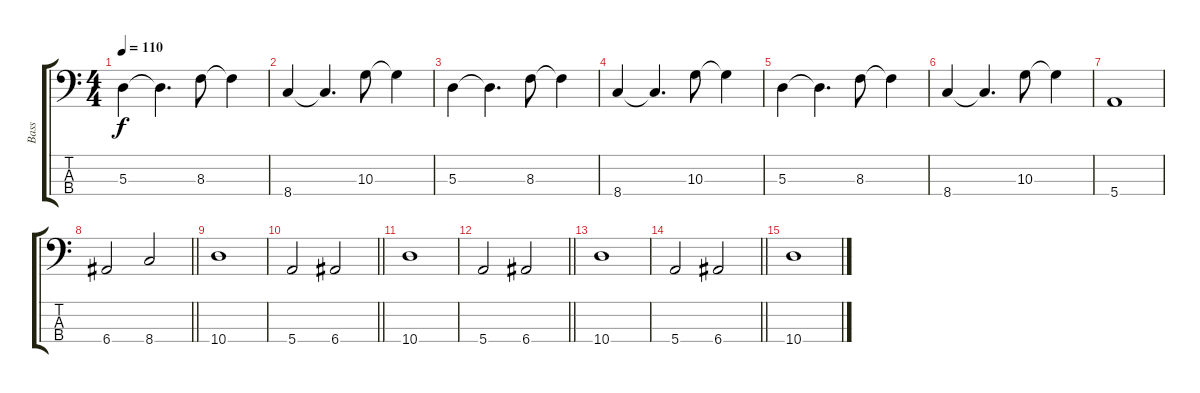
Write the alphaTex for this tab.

\track ("Bass" "Bass") {instrument electricbassfinger}
\staff {score tabs}
\tuning (G2 D2 A1 E1) {hide}
\ts (4 4)
\tempo 110
\clef f4
\ks c
5.3.4{dy f} 5.3{t}.4{d} 8.3.8 8.3{t}.4 |
8.4.4 8.4{t}.4{d} 10.3.8 10.3{t}.4 |
5.3.4 5.3{t}.4{d} 8.3.8 8.3{t}.4 |
8.4.4 8.4{t}.4{d} 10.3.8 10.3{t}.4 |
5.3.4 5.3{t}.4{d} 8.3.8 8.3{t}.4 |
8.4.4 8.4{t}.4{d} 10.3.8 10.3{t}.4 |
5.4.1 |
\barLineRight lightlight
6.4.2 8.4.2 |
10.4.1 |
\barLineRight lightlight
5.4.2 6.4.2 |
10.4.1 |
\barLineRight lightlight
5.4.2 6.4.2 |
10.4.1 |
\barLineRight lightlight
5.4.2 6.4.2 |
10.4.1
